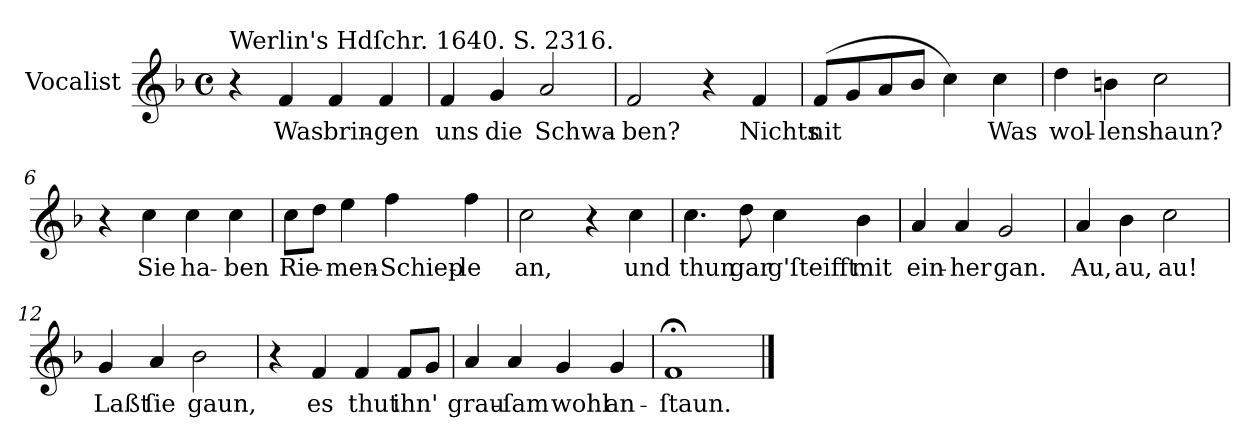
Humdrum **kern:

**kern	**text
*part1	*part1
*staff1	*staff1
*I"Vocalist	*
*k[b-]	*
*F:	*
*M4/4	*
*met(c)	*
=1	=1
!LO:TX:a:t=Werlin's Hdſchr. 1640. S. 2316.	!
4r	.
4f	Was
4f	brin-
4f	-gen
=2	=2
4f	uns
4g	die
2a	Schwa-
=3	=3
2f	-ben?
4r	.
4f	Nichts
=4	=4
(8fL	nit
8g	.
8a	.
8b-J	.
4cc)	.
4cc	Was
=5	=5
4dd	wol-
4bn	-lens
2cc	haun?
=6	=6
4r	.
4cc	Sie
4cc	ha-
4cc	-ben
=7	=7
8ccL	Rie-
8ddJ	.
4ee	-men-
4ff	-Schiep-
4ff	-le
=8	=8
2cc	an,
4r	.
4cc	und
=9	=9
4.cc	thun
8dd	gar
4cc	g'ſteifft
4b-	mit
=10	=10
4a	ein-
4a	-her
2g	gan.
=11	=11
4a	Au,
4b-	au,
2cc	au!
=12	=12
4g	Laßt
4a	ſie
2b-	gaun,
=13	=13
4r	.
4f	es
4f	thut
8fL	ihn'
8gJ	.
=14	=14
4a	grau-
4a	-ſam
4g	wohl
4g	an-
=15	=15
1f;<	-ſtaun.
==	==
*-	*-
